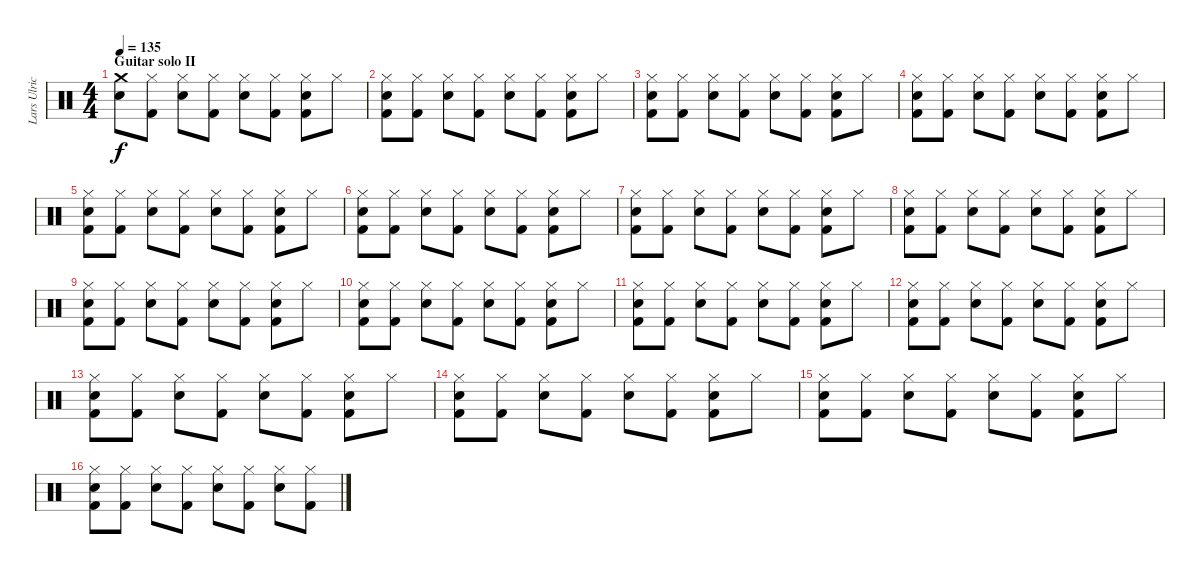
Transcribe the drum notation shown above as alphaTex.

\track ("Lars Ulrich" "Lars Ulric") {instrument percussion}
\staff {score}
\articulation defaults
\ts (4 4)
\section ("" "Guitar solo II")
\tempo 135
\clef neutral
\ks c
("Crash medium (hit)" "Snare (hit) 2").8{dy f} ("Kick (hit) 2" "Hi-Hat (closed)").8 ("Snare (hit) 2" "Hi-Hat (closed)").8 ("Kick (hit) 2" "Hi-Hat (closed)").8 ("Hi-Hat (closed)" "Snare (hit) 2").8 ("Hi-Hat (closed)" "Kick (hit) 2").8 ("Snare (hit) 2" "Hi-Hat (closed)" "Kick (hit) 2").8 "Hi-Hat (closed)".8 |
("Kick (hit) 2" "Snare (hit) 2" "Hi-Hat (closed)").8 ("Hi-Hat (closed)" "Kick (hit) 2").8 ("Snare (hit) 2" "Hi-Hat (closed)").8 ("Kick (hit) 2" "Hi-Hat (closed)").8 ("Hi-Hat (closed)" "Snare (hit) 2").8 ("Kick (hit) 2" "Hi-Hat (closed)").8 ("Kick (hit) 2" "Hi-Hat (closed)" "Snare (hit) 2").8 "Hi-Hat (closed)".8 |
("Kick (hit) 2" "Snare (hit) 2" "Hi-Hat (closed)").8 ("Hi-Hat (closed)" "Kick (hit) 2").8 ("Snare (hit) 2" "Hi-Hat (closed)").8 ("Kick (hit) 2" "Hi-Hat (closed)").8 ("Hi-Hat (closed)" "Snare (hit) 2").8 ("Kick (hit) 2" "Hi-Hat (closed)").8 ("Kick (hit) 2" "Hi-Hat (closed)" "Snare (hit) 2").8 "Hi-Hat (closed)".8 |
("Kick (hit) 2" "Snare (hit) 2" "Hi-Hat (closed)").8 ("Hi-Hat (closed)" "Kick (hit) 2").8 ("Snare (hit) 2" "Hi-Hat (closed)").8 ("Kick (hit) 2" "Hi-Hat (closed)").8 ("Hi-Hat (closed)" "Snare (hit) 2").8 ("Kick (hit) 2" "Hi-Hat (closed)").8 ("Kick (hit) 2" "Hi-Hat (closed)" "Snare (hit) 2").8 "Hi-Hat (closed)".8 |
("Kick (hit) 2" "Snare (hit) 2" "Hi-Hat (closed)").8 ("Hi-Hat (closed)" "Kick (hit) 2").8 ("Snare (hit) 2" "Hi-Hat (closed)").8 ("Kick (hit) 2" "Hi-Hat (closed)").8 ("Hi-Hat (closed)" "Snare (hit) 2").8 ("Kick (hit) 2" "Hi-Hat (closed)").8 ("Kick (hit) 2" "Hi-Hat (closed)" "Snare (hit) 2").8 "Hi-Hat (closed)".8 |
("Kick (hit) 2" "Snare (hit) 2" "Hi-Hat (closed)").8 ("Hi-Hat (closed)" "Kick (hit) 2").8 ("Snare (hit) 2" "Hi-Hat (closed)").8 ("Kick (hit) 2" "Hi-Hat (closed)").8 ("Hi-Hat (closed)" "Snare (hit) 2").8 ("Kick (hit) 2" "Hi-Hat (closed)").8 ("Kick (hit) 2" "Hi-Hat (closed)" "Snare (hit) 2").8 "Hi-Hat (closed)".8 |
("Kick (hit) 2" "Snare (hit) 2" "Hi-Hat (closed)").8 ("Hi-Hat (closed)" "Kick (hit) 2").8 ("Snare (hit) 2" "Hi-Hat (closed)").8 ("Kick (hit) 2" "Hi-Hat (closed)").8 ("Hi-Hat (closed)" "Snare (hit) 2").8 ("Kick (hit) 2" "Hi-Hat (closed)").8 ("Kick (hit) 2" "Hi-Hat (closed)" "Snare (hit) 2").8 "Hi-Hat (closed)".8 |
("Kick (hit) 2" "Snare (hit) 2" "Hi-Hat (closed)").8 ("Hi-Hat (closed)" "Kick (hit) 2").8 ("Snare (hit) 2" "Hi-Hat (closed)").8 ("Kick (hit) 2" "Hi-Hat (closed)").8 ("Hi-Hat (closed)" "Snare (hit) 2").8 ("Kick (hit) 2" "Hi-Hat (closed)").8 ("Kick (hit) 2" "Hi-Hat (closed)" "Snare (hit) 2").8 "Hi-Hat (closed)".8 |
("Kick (hit) 2" "Snare (hit) 2" "Hi-Hat (closed)").8 ("Hi-Hat (closed)" "Kick (hit) 2").8 ("Snare (hit) 2" "Hi-Hat (closed)").8 ("Kick (hit) 2" "Hi-Hat (closed)").8 ("Hi-Hat (closed)" "Snare (hit) 2").8 ("Kick (hit) 2" "Hi-Hat (closed)").8 ("Kick (hit) 2" "Hi-Hat (closed)" "Snare (hit) 2").8 "Hi-Hat (closed)".8 |
("Kick (hit) 2" "Snare (hit) 2" "Hi-Hat (closed)").8 ("Hi-Hat (closed)" "Kick (hit) 2").8 ("Snare (hit) 2" "Hi-Hat (closed)").8 ("Kick (hit) 2" "Hi-Hat (closed)").8 ("Hi-Hat (closed)" "Snare (hit) 2").8 ("Kick (hit) 2" "Hi-Hat (closed)").8 ("Kick (hit) 2" "Hi-Hat (closed)" "Snare (hit) 2").8 "Hi-Hat (closed)".8 |
("Kick (hit) 2" "Snare (hit) 2" "Hi-Hat (closed)").8 ("Hi-Hat (closed)" "Kick (hit) 2").8 ("Snare (hit) 2" "Hi-Hat (closed)").8 ("Kick (hit) 2" "Hi-Hat (closed)").8 ("Hi-Hat (closed)" "Snare (hit) 2").8 ("Kick (hit) 2" "Hi-Hat (closed)").8 ("Kick (hit) 2" "Hi-Hat (closed)" "Snare (hit) 2").8 "Hi-Hat (closed)".8 |
("Kick (hit) 2" "Snare (hit) 2" "Hi-Hat (closed)").8 ("Hi-Hat (closed)" "Kick (hit) 2").8 ("Snare (hit) 2" "Hi-Hat (closed)").8 ("Kick (hit) 2" "Hi-Hat (closed)").8 ("Hi-Hat (closed)" "Snare (hit) 2").8 ("Kick (hit) 2" "Hi-Hat (closed)").8 ("Kick (hit) 2" "Hi-Hat (closed)" "Snare (hit) 2").8 "Hi-Hat (closed)".8 |
("Kick (hit) 2" "Snare (hit) 2" "Hi-Hat (closed)").8 ("Hi-Hat (closed)" "Kick (hit) 2").8 ("Snare (hit) 2" "Hi-Hat (closed)").8 ("Kick (hit) 2" "Hi-Hat (closed)").8 ("Hi-Hat (closed)" "Snare (hit) 2").8 ("Kick (hit) 2" "Hi-Hat (closed)").8 ("Kick (hit) 2" "Hi-Hat (closed)" "Snare (hit) 2").8 "Hi-Hat (closed)".8 |
("Kick (hit) 2" "Snare (hit) 2" "Hi-Hat (closed)").8 ("Hi-Hat (closed)" "Kick (hit) 2").8 ("Snare (hit) 2" "Hi-Hat (closed)").8 ("Kick (hit) 2" "Hi-Hat (closed)").8 ("Hi-Hat (closed)" "Snare (hit) 2").8 ("Kick (hit) 2" "Hi-Hat (closed)").8 ("Kick (hit) 2" "Hi-Hat (closed)" "Snare (hit) 2").8 "Hi-Hat (closed)".8 |
("Kick (hit) 2" "Snare (hit) 2" "Hi-Hat (closed)").8 ("Hi-Hat (closed)" "Kick (hit) 2").8 ("Snare (hit) 2" "Hi-Hat (closed)").8 ("Kick (hit) 2" "Hi-Hat (closed)").8 ("Hi-Hat (closed)" "Snare (hit) 2").8 ("Kick (hit) 2" "Hi-Hat (closed)").8 ("Kick (hit) 2" "Hi-Hat (closed)" "Snare (hit) 2").8 "Hi-Hat (closed)".8 |
("Kick (hit) 2" "Snare (hit) 2" "Hi-Hat (closed)").8 ("Hi-Hat (closed)" "Kick (hit) 2").8 ("Snare (hit) 2" "Hi-Hat (closed)").8 ("Kick (hit) 2" "Hi-Hat (closed)").8 ("Hi-Hat (closed)" "Snare (hit) 2").8 ("Kick (hit) 2" "Hi-Hat (closed)").8 ("Hi-Hat (closed)" "Snare (hit) 2").8 ("Kick (hit) 2" "Hi-Hat (closed)").8
